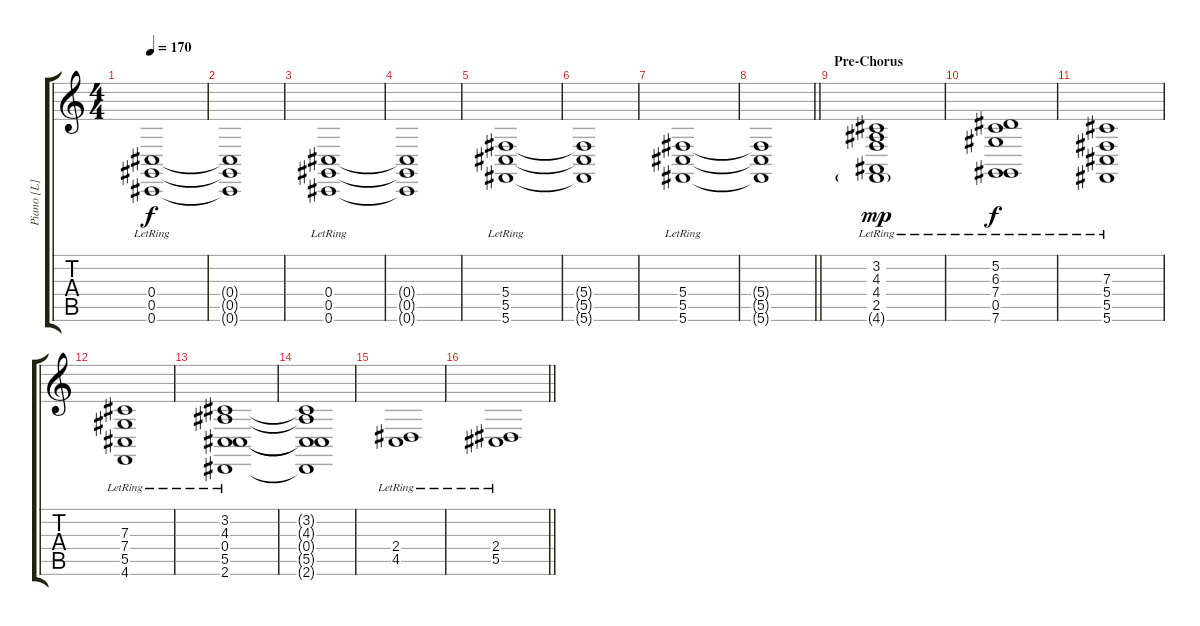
\track ("Piano [L]" "Piano [L]") {instrument acousticgrandpiano}
\staff {score tabs}
\tuning (Eb4 Bb3 Gb3 Db3 Ab2 Db2) {hide}
\ts (4 4)
\tempo 170
\clef g2
\ks c
(0.4{lr} 0.5{lr} 0.6{lr}).1{dy f} |
(0.4{t} 0.5{t} 0.6{t}).1 |
(0.4{lr} 0.5{lr} 0.6{lr}).1 |
(0.4{t} 0.5{t} 0.6{t}).1 |
(5.4{lr} 5.5{lr} 5.6{lr}).1 |
(5.4{t} 5.5{t} 5.6{t}).1 |
(5.4{lr} 5.5{lr} 5.6{lr}).1 |
\barLineRight lightlight
(5.4{t} 5.5{t} 5.6{t}).1 |
\section ("" "Pre-Chorus")
(3.2{lr} 4.3{lr} 4.4{lr} 2.5{lr} 4.6{g lr}).1{dy mp} |
(5.2{lr} 6.3{lr} 7.4{lr} 0.5{lr} 7.6{lr}).1{dy f} |
(7.3{lr} 5.4{lr} 5.5{lr} 5.6{lr}).1 |
(7.3{lr} 7.4{lr} 5.5{lr} 4.6{lr}).1 |
(3.2{lr} 4.3{lr} 0.4{lr} 5.5{lr} 2.6{lr}).1 |
(3.2{t} 4.3{t} 0.4{t} 5.5{t} 2.6{t}).1 |
(2.4{lr} 4.5{lr}).1 |
\barLineRight lightlight
(2.4{lr} 5.5{lr}).1
